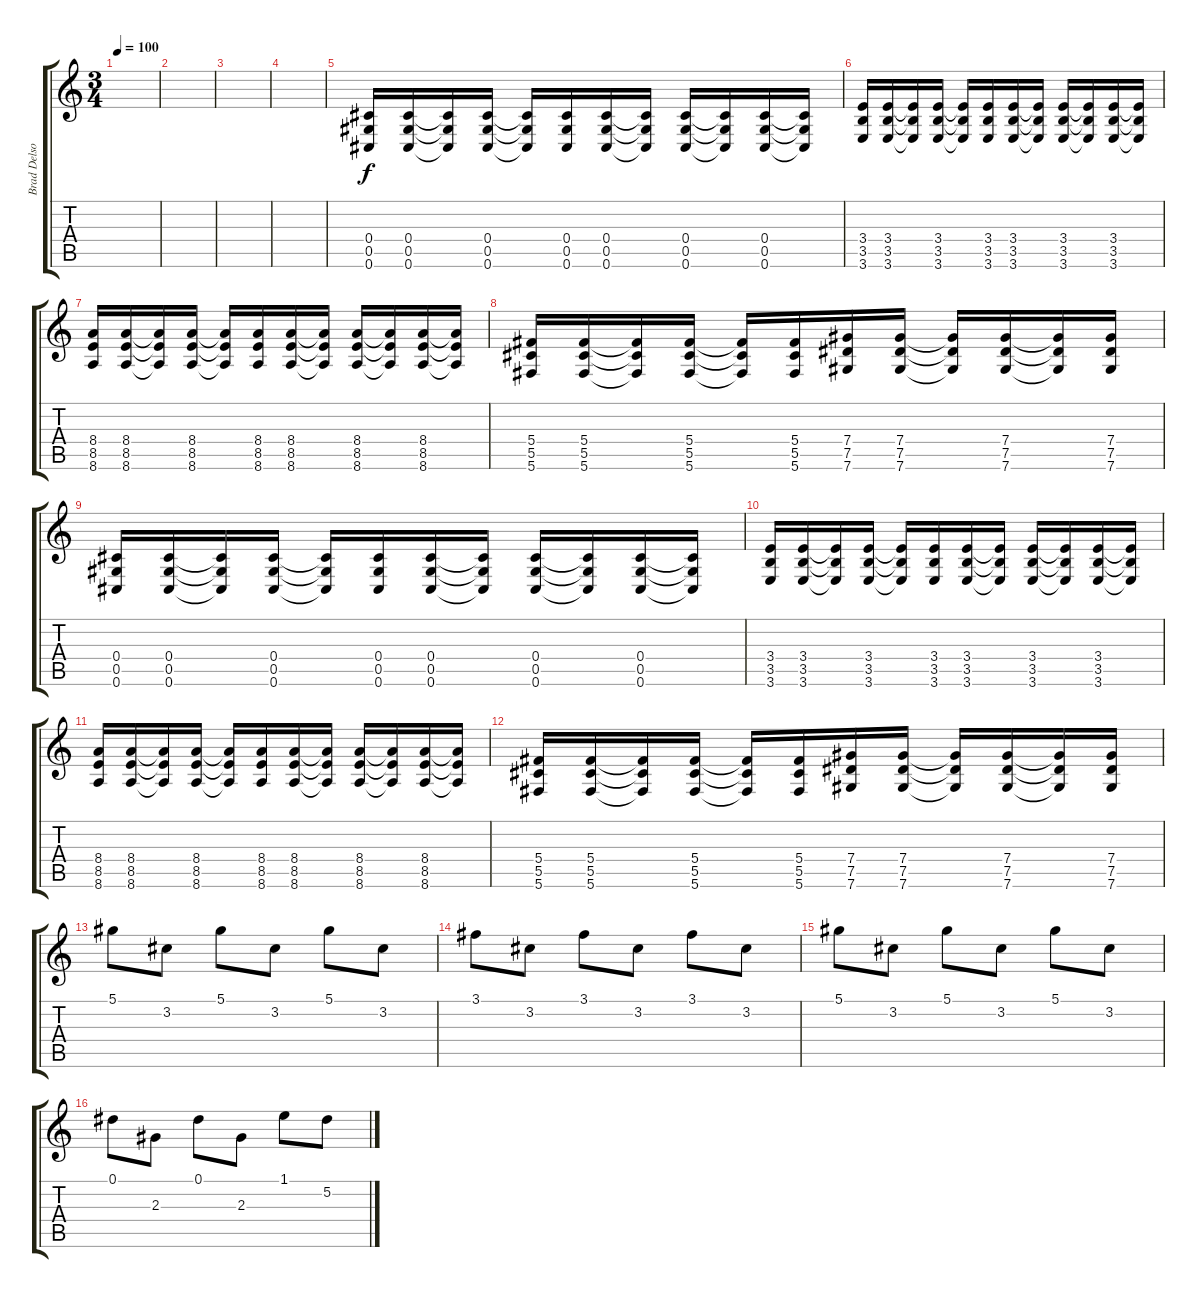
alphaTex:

\track ("Brad Delson (Main Guitar)" "Brad Delso") {instrument distortionguitar}
\staff {score tabs}
\tuning (Eb4 Bb3 Gb3 Db3 Ab2 Db2) {hide}
\ts (3 4)
\tempo 100
\clef g2
\ks c
|
|
|
|
(0.4 0.5 0.6).16 (0.4 0.5 0.6).16 (0.4{t} 0.5{t} 0.6{t}).16 (0.4 0.5 0.6).16 (0.4{t} 0.5{t} 0.6{t}).16 (0.4 0.5 0.6).16 (0.4 0.5 0.6).16 (0.4{t} 0.5{t} 0.6{t}).16 (0.4 0.5 0.6).16 (0.4{t} 0.5{t} 0.6{t}).16 (0.4 0.5 0.6).16 (0.4{t} 0.5{t} 0.6{t}).16 |
(3.4 3.5 3.6).16 (3.4 3.5 3.6).16 (3.4{t} 3.5{t} 3.6{t}).16 (3.4 3.5 3.6).16 (3.4{t} 3.5{t} 3.6{t}).16 (3.4 3.5 3.6).16 (3.4 3.5 3.6).16 (3.4{t} 3.5{t} 3.6{t}).16 (3.4 3.5 3.6).16 (3.4{t} 3.5{t} 3.6{t}).16 (3.4 3.5 3.6).16 (3.4{t} 3.5{t} 3.6{t}).16 |
(8.4 8.5 8.6).16 (8.4 8.5 8.6).16 (8.4{t} 8.5{t} 8.6{t}).16 (8.4 8.5 8.6).16 (8.4{t} 8.5{t} 8.6{t}).16 (8.4 8.5 8.6).16 (8.4 8.5 8.6).16 (8.4{t} 8.5{t} 8.6{t}).16 (8.4 8.5 8.6).16 (8.4{t} 8.5{t} 8.6{t}).16 (8.4 8.5 8.6).16 (8.4{t} 8.5{t} 8.6{t}).16 |
(5.4 5.5 5.6).16 (5.4 5.5 5.6).16 (5.4{t} 5.5{t} 5.6{t}).16 (5.4 5.5 5.6).16 (5.4{t} 5.5{t} 5.6{t}).16 (5.4 5.5 5.6).16 (7.4 7.5 7.6).16 (7.4 7.5 7.6).16 (7.4{t} 7.5{t} 7.6{t}).16 (7.4 7.5 7.6).16 (7.4{t} 7.5{t} 7.6{t}).16 (7.4 7.5 7.6).16 |
(0.4 0.5 0.6).16 (0.4 0.5 0.6).16 (0.4{t} 0.5{t} 0.6{t}).16 (0.4 0.5 0.6).16 (0.4{t} 0.5{t} 0.6{t}).16 (0.4 0.5 0.6).16 (0.4 0.5 0.6).16 (0.4{t} 0.5{t} 0.6{t}).16 (0.4 0.5 0.6).16 (0.4{t} 0.5{t} 0.6{t}).16 (0.4 0.5 0.6).16 (0.4{t} 0.5{t} 0.6{t}).16 |
(3.4 3.5 3.6).16 (3.4 3.5 3.6).16 (3.4{t} 3.5{t} 3.6{t}).16 (3.4 3.5 3.6).16 (3.4{t} 3.5{t} 3.6{t}).16 (3.4 3.5 3.6).16 (3.4 3.5 3.6).16 (3.4{t} 3.5{t} 3.6{t}).16 (3.4 3.5 3.6).16 (3.4{t} 3.5{t} 3.6{t}).16 (3.4 3.5 3.6).16 (3.4{t} 3.5{t} 3.6{t}).16 |
(8.4 8.5 8.6).16 (8.4 8.5 8.6).16 (8.4{t} 8.5{t} 8.6{t}).16 (8.4 8.5 8.6).16 (8.4{t} 8.5{t} 8.6{t}).16 (8.4 8.5 8.6).16 (8.4 8.5 8.6).16 (8.4{t} 8.5{t} 8.6{t}).16 (8.4 8.5 8.6).16 (8.4{t} 8.5{t} 8.6{t}).16 (8.4 8.5 8.6).16 (8.4{t} 8.5{t} 8.6{t}).16 |
(5.4 5.5 5.6).16 (5.4 5.5 5.6).16 (5.4{t} 5.5{t} 5.6{t}).16 (5.4 5.5 5.6).16 (5.4{t} 5.5{t} 5.6{t}).16 (5.4 5.5 5.6).16 (7.4 7.5 7.6).16 (7.4 7.5 7.6).16 (7.4{t} 7.5{t} 7.6{t}).16 (7.4 7.5 7.6).16 (7.4{t} 7.5{t} 7.6{t}).16 (7.4 7.5 7.6).16 |
5.1.8 3.2.8 5.1.8 3.2.8 5.1.8 3.2.8 |
3.1.8 3.2.8 3.1.8 3.2.8 3.1.8 3.2.8 |
5.1.8 3.2.8 5.1.8 3.2.8 5.1.8 3.2.8 |
0.1.8 2.3.8 0.1.8 2.3.8 1.1.8 5.2.8
